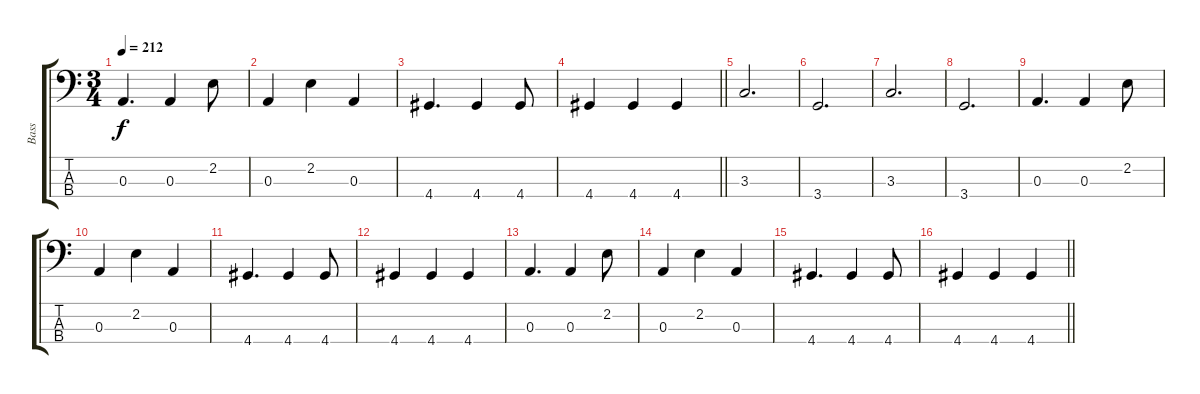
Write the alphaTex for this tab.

\track ("Bass" "Bass") {instrument electricbassfinger}
\staff {score tabs}
\tuning (G2 D2 A1 E1) {hide}
\ts (3 4)
\tempo 212
\clef f4
\ks c
0.3.4{d dy f} 0.3.4 2.2.8 |
0.3.4 2.2.4 0.3.4 |
4.4.4{d} 4.4.4 4.4.8 |
\barLineRight lightlight
4.4.4 4.4.4 4.4.4 |
3.3.2{d} |
3.4.2{d} |
3.3.2{d} |
3.4.2{d} |
0.3.4{d} 0.3.4 2.2.8 |
0.3.4 2.2.4 0.3.4 |
4.4.4{d} 4.4.4 4.4.8 |
4.4.4 4.4.4 4.4.4 |
0.3.4{d} 0.3.4 2.2.8 |
0.3.4 2.2.4 0.3.4 |
4.4.4{d} 4.4.4 4.4.8 |
\barLineRight lightlight
4.4.4 4.4.4 4.4.4
